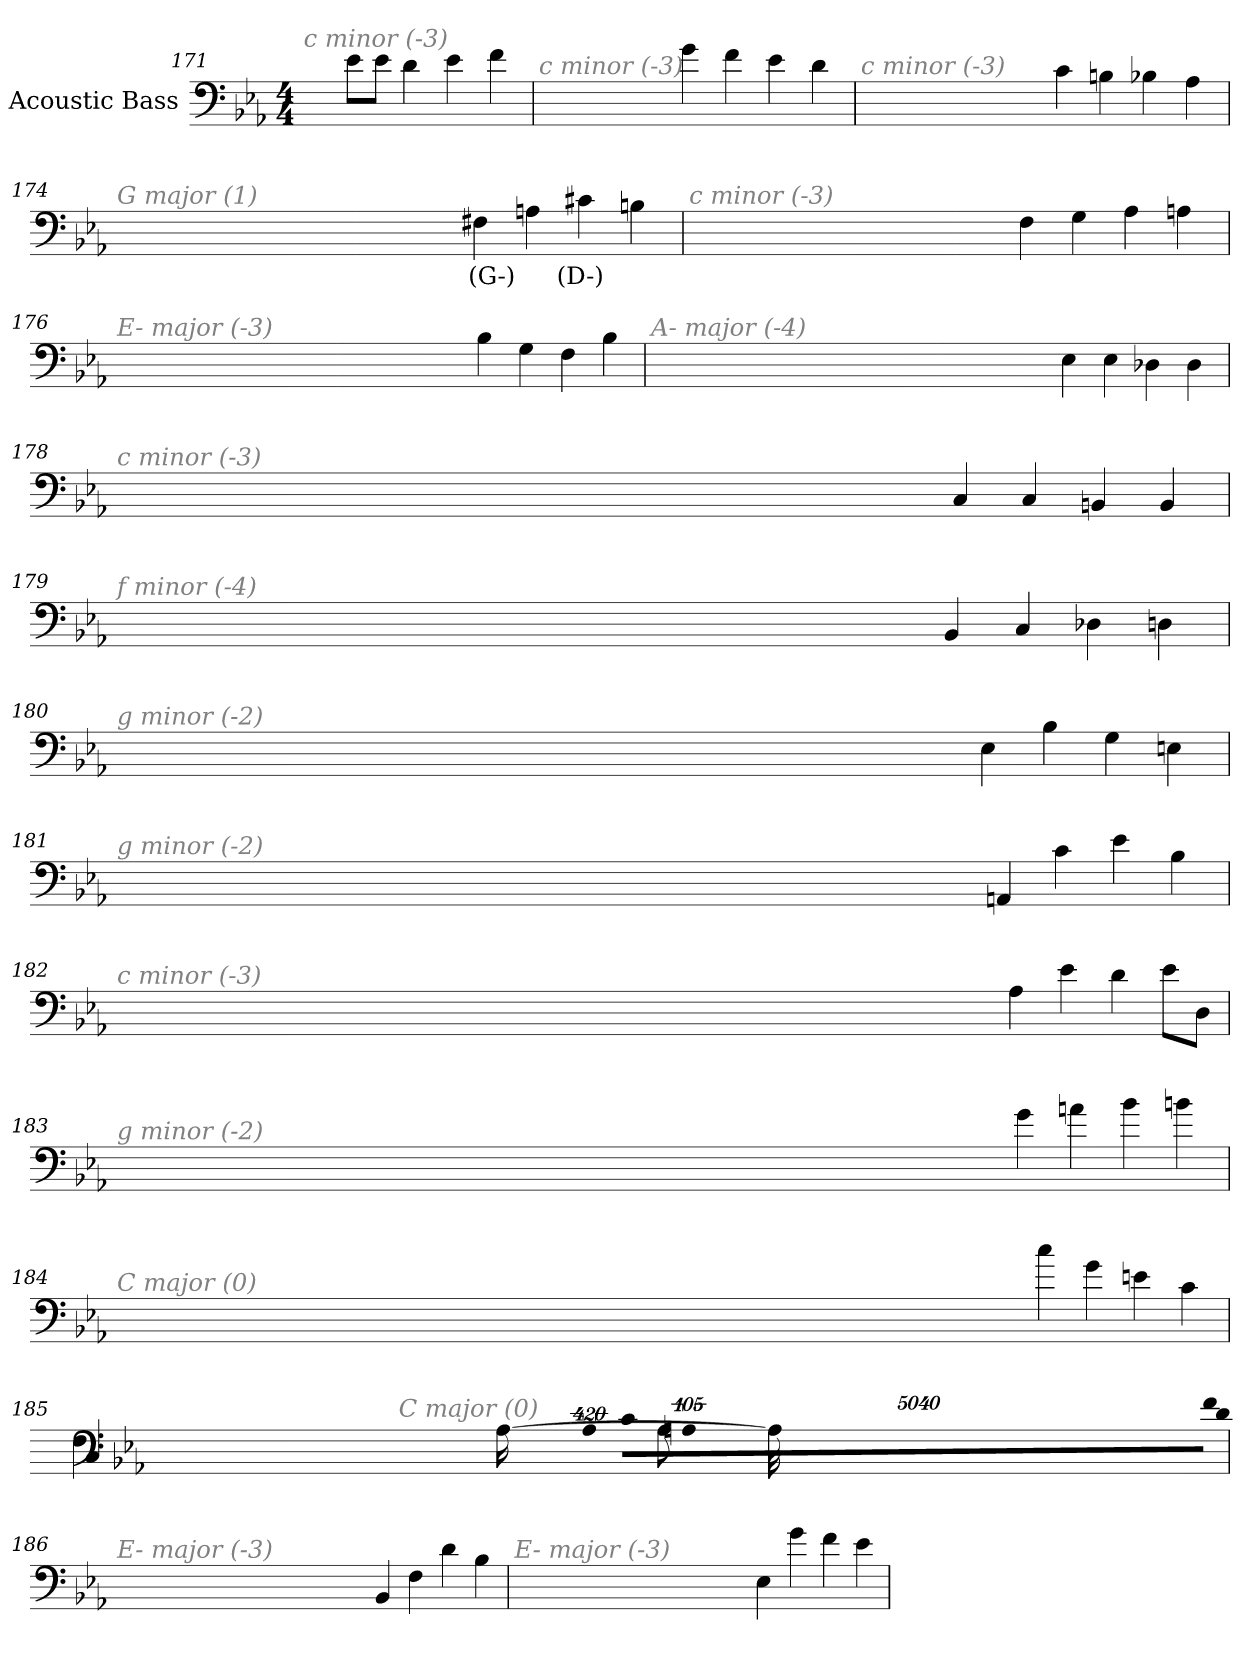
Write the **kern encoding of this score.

**kern	**text
*part1	*part1
*staff1	*staff1
*I"Acoustic Bass	*
*clefF4	*
*ITrd7c12	*
*k[b-e-a-]	*
*E-:	*
*M4/4	*
=171	=171
!LO:TX:i:color=#808080:t=c minor (-3)	!
8E-L	.
8E-J	.
4D	.
4E-	.
4F	.
=172	=172
!LO:TX:i:color=#808080:t=c minor (-3)	!
4G	.
4F	.
4E-	.
4D	.
=173	=173
!LO:TX:i:color=#808080:t=c minor (-3)	!
4C	.
4BBn	.
4BB-X	.
4AA-	.
=174	=174
!LO:TX:i:color=#808080:t=G major (1)	!
4FF#Xi	(G-)
4AAn	.
4C#Xi	(D-)
4BBn	.
=175	=175
!LO:TX:i:color=#808080:t=c minor (-3)	!
4FF	.
4GG	.
4AA-	.
4AAn	.
=176	=176
!LO:TX:i:color=#808080:t=E- major (-3)	!
4BB-	.
4GG	.
4FF	.
4BB-	.
=177	=177
!LO:TX:i:color=#808080:t=A- major (-4)	!
4EE-	.
4EE-	.
4DD-X	.
4DD-	.
=178	=178
!LO:TX:i:color=#808080:t=c minor (-3)	!
4CC	.
4CC	.
4BBBn	.
4BBB	.
=179	=179
!LO:TX:i:color=#808080:t=f minor (-4)	!
4BBB-	.
4CC	.
4DD-X	.
4DDn	.
=180	=180
!LO:TX:i:color=#808080:t=g minor (-2)	!
4EE-	.
4BB-	.
4GG	.
4EEn	.
=181	=181
!LO:TX:i:color=#808080:t=g minor (-2)	!
4AAAn	.
4C	.
4E-	.
4BB-	.
=182	=182
!LO:TX:i:color=#808080:t=c minor (-3)	!
4AA-	.
4E-	.
4D	.
8E-L	.
8DDJ	.
=183	=183
!LO:TX:i:color=#808080:t=g minor (-2)	!
4G	.
4An	.
4B-	.
4Bn	.
=184	=184
!LO:TX:i:color=#808080:t=C major (0)	!
4c	.
4G	.
4En	.
4C	.
=185	=185
!LO:TX:i:color=#808080:t=C major (0)	!
!LO:N:vis=8	!
40320%3347FL	.
!LO:N:vis=8	!
40320%3347D	.
!LO:N:vis=8	!
40320%3347CJ	.
!LO:N:vis=1024	!
[13440%13AAn	.
8AA_	.
16AA_	.
32AA_	.
!LO:N:vis=1024%31	!
13440%407AA]	.
4FF	.
4CC	.
=186	=186
!LO:TX:i:color=#808080:t=E- major (-3)	!
4BBB-	.
4FF	.
4D	.
4BB-	.
=187	=187
!LO:TX:i:color=#808080:t=E- major (-3)	!
4EE-	.
4G	.
4F	.
4E-	.
=	=
*-	*-
